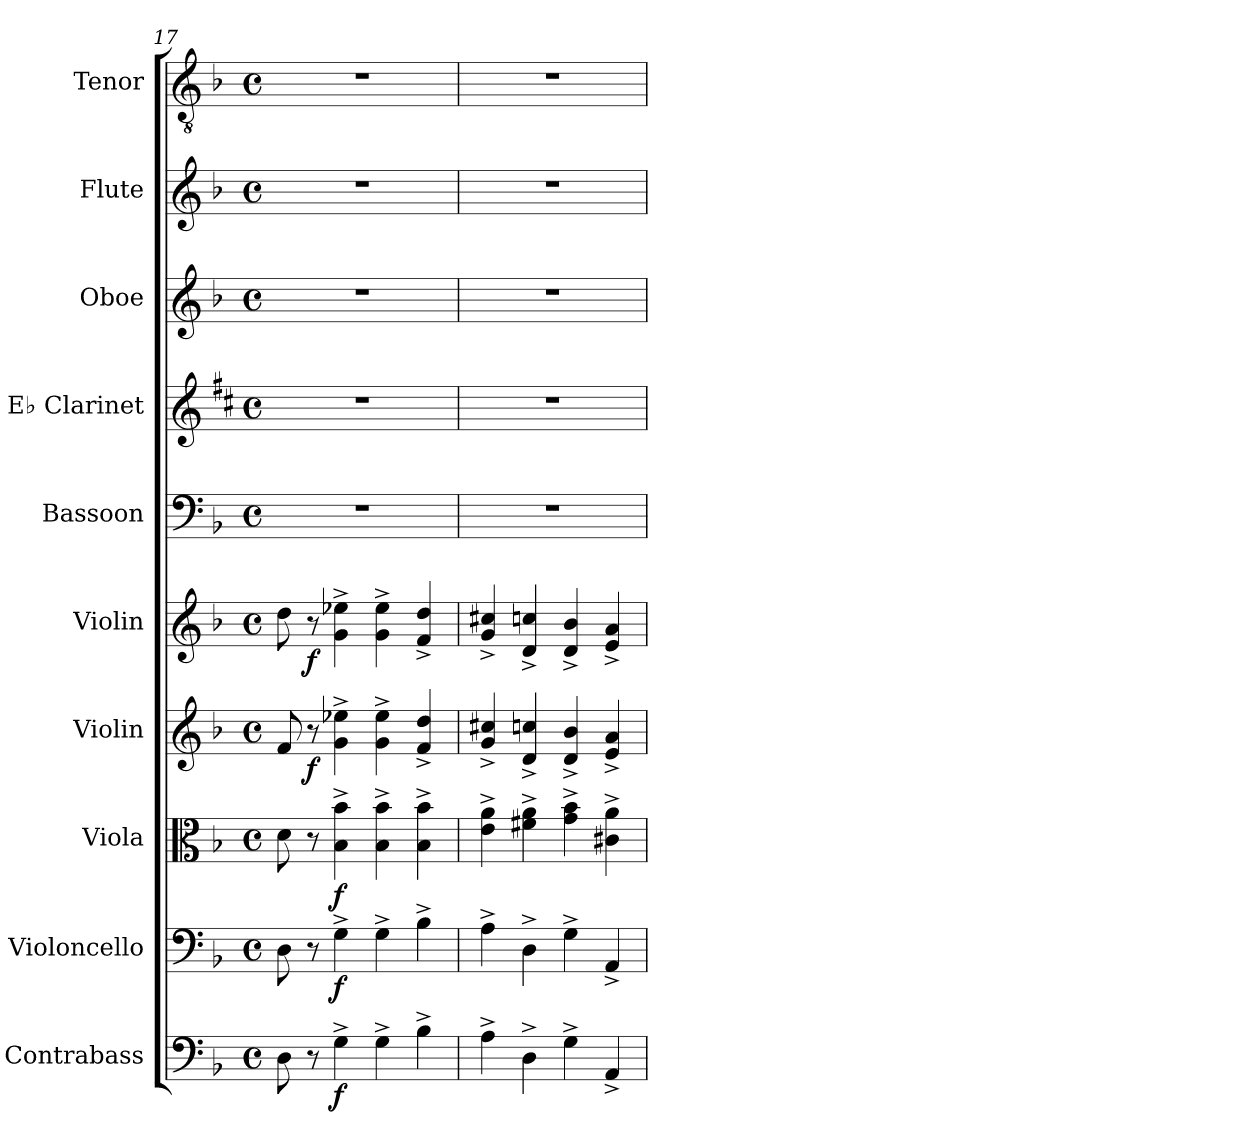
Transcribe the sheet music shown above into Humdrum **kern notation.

**kern	**dynam	**kern	**dynam	**kern	**dynam	**kern	**dynam	**kern	**dynam	**kern	**kern	**kern	**kern	**kern
*part10	*part10	*part9	*part9	*part8	*part8	*part7	*part7	*part6	*part6	*part5	*part4	*part3	*part2	*part1
*staff10	*staff10	*staff9	*staff9	*staff8	*staff8	*staff7	*staff7	*staff6	*staff6	*staff5	*staff4	*staff3	*staff2	*staff1
*I"Contrabass	*	*I"Violoncello	*	*I"Viola	*	*I"Violin	*	*I"Violin	*	*I"Bassoon	*I"E♭ Clarinet	*I"Oboe	*I"Flute	*I"Tenor
*I'Cb.	*	*I'Vc.	*	*I'Vla.	*	*I'Vln.	*	*I'Vln.	*	*I'Bsn.	*I'E♭ Cl.	*I'Ob.	*I'Fl.	*I'T.
!!LO:PB:g=z
*clefF4	*	*clefF4	*	*clefC3	*	*clefG2	*	*clefG2	*	*clefF4	*clefG2	*clefG2	*clefG2	*clefGv2
*ITrd7c12	*	*	*	*	*	*	*	*	*	*	*ITrd-2c-3	*	*	*
*k[b-]	*	*k[b-]	*	*k[b-]	*	*k[b-]	*	*k[b-]	*	*k[b-]	*k[b-]	*k[b-]	*k[b-]	*k[b-]
*M4/4	*	*M4/4	*	*M4/4	*	*M4/4	*	*M4/4	*	*M4/4	*M4/4	*M4/4	*M4/4	*M4/4
*met(c)	*	*met(c)	*	*met(c)	*	*met(c)	*	*met(c)	*	*met(c)	*met(c)	*met(c)	*met(c)	*met(c)
=17	=17	=17	=17	=17	=17	=17	=17	=17	=17	=17	=17	=17	=17	=17
8DD\	.	8D\	.	8d\	.	8f/	.	8dd\	.	1r	1r	1r	1r	1r
!	!	!	!	!	!	!	!LO:DY:b	!	!LO:DY:b	!	!	!	!	!
8r	.	8r	.	8r	.	8r	f	8r	f	.	.	.	.	.
!	!LO:DY:b	!	!LO:DY:b	!	!LO:DY:b	!	!	!	!	!	!	!	!	!
4GG^\	f	4G^\	f	4B-\^ 4b-\^	f	4g\^ 4ee-X\^	.	4g\^ 4ee-X\^	.	.	.	.	.	.
4GG^\	.	4G^\	.	4B-\^ 4b-\^	.	4g\^ 4ee-\^	.	4g\^ 4ee-\^	.	.	.	.	.	.
4BB-^\	.	4B-^\	.	4B-\^ 4b-\^	.	4f/^ 4dd/^	.	4f/^ 4dd/^	.	.	.	.	.	.
=18	=18	=18	=18	=18	=18	=18	=18	=18	=18	=18	=18	=18	=18	=18
4AA^\	.	4A^\	.	4e\^ 4a\^	.	4g/^ 4cc#X/^	.	4g/^ 4cc#X/^	.	1r	1r	1r	1r	1r
4DD^\	.	4D^\	.	4f#X\^ 4a\^	.	4d/^ 4ccn/^	.	4d/^ 4ccn/^	.	.	.	.	.	.
4GG^\	.	4G^\	.	4g\^ 4b-\^	.	4d/^ 4b-/^	.	4d/^ 4b-/^	.	.	.	.	.	.
4AAA^/	.	4AA^/	.	4c#X\^ 4a\^	.	4e/^ 4a/^	.	4e/^ 4a/^	.	.	.	.	.	.
=	=	=	=	=	=	=	=	=	=	=	=	=	=	=
*-	*-	*-	*-	*-	*-	*-	*-	*-	*-	*-	*-	*-	*-	*-
